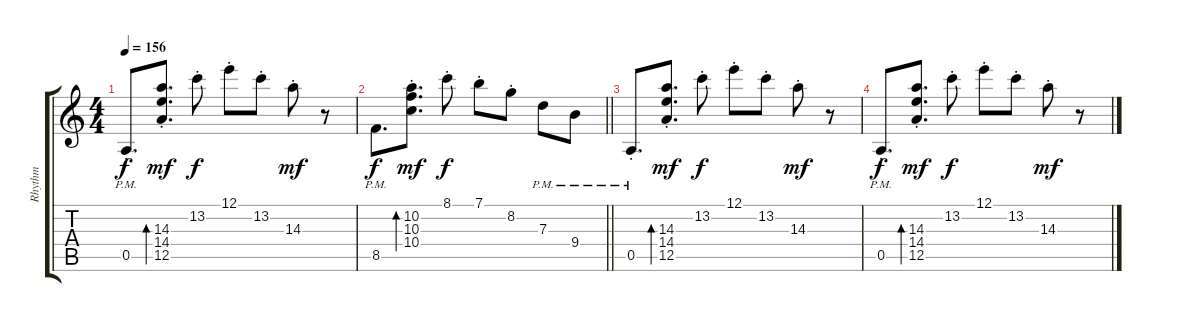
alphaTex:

\track ("Rhythm" "Rhythm") {instrument electricguitarclean}
\staff {score tabs}
\tuning (E4 B3 G3 D3 A2 E2) {hide}
\ts (4 4)
\tempo 156
\clef g2
\ks c
0.5{pm st}.8{d dy f} (14.3{st} 14.4{st} 12.5{st}).8{d bd 480 dy mf} 13.2{st}.8{dy f} 12.1{st}.8 13.2{st}.8 14.3{st}.8{dy mf} r.8 |
\barLineRight lightlight
8.5{pm}.8{d dy f} (10.2{st} 10.3{st} 10.4{st}).8{d bd 480 dy mf} 8.1{st}.8{dy f} 7.1{st}.8 8.2{st}.8 7.3{pm}.8 9.4{pm}.8 |
\section ("" "")
0.5{pm st}.8{d} (14.3{st} 14.4{st} 12.5{st}).8{d bd 480 dy mf} 13.2{st}.8{dy f} 12.1{st}.8 13.2{st}.8 14.3{st}.8{dy mf} r.8 |
0.5{pm st}.8{d dy f} (14.3{st} 14.4{st} 12.5{st}).8{d bd 480 dy mf} 13.2{st}.8{dy f} 12.1{st}.8 13.2{st}.8 14.3{st}.8{dy mf} r.8
